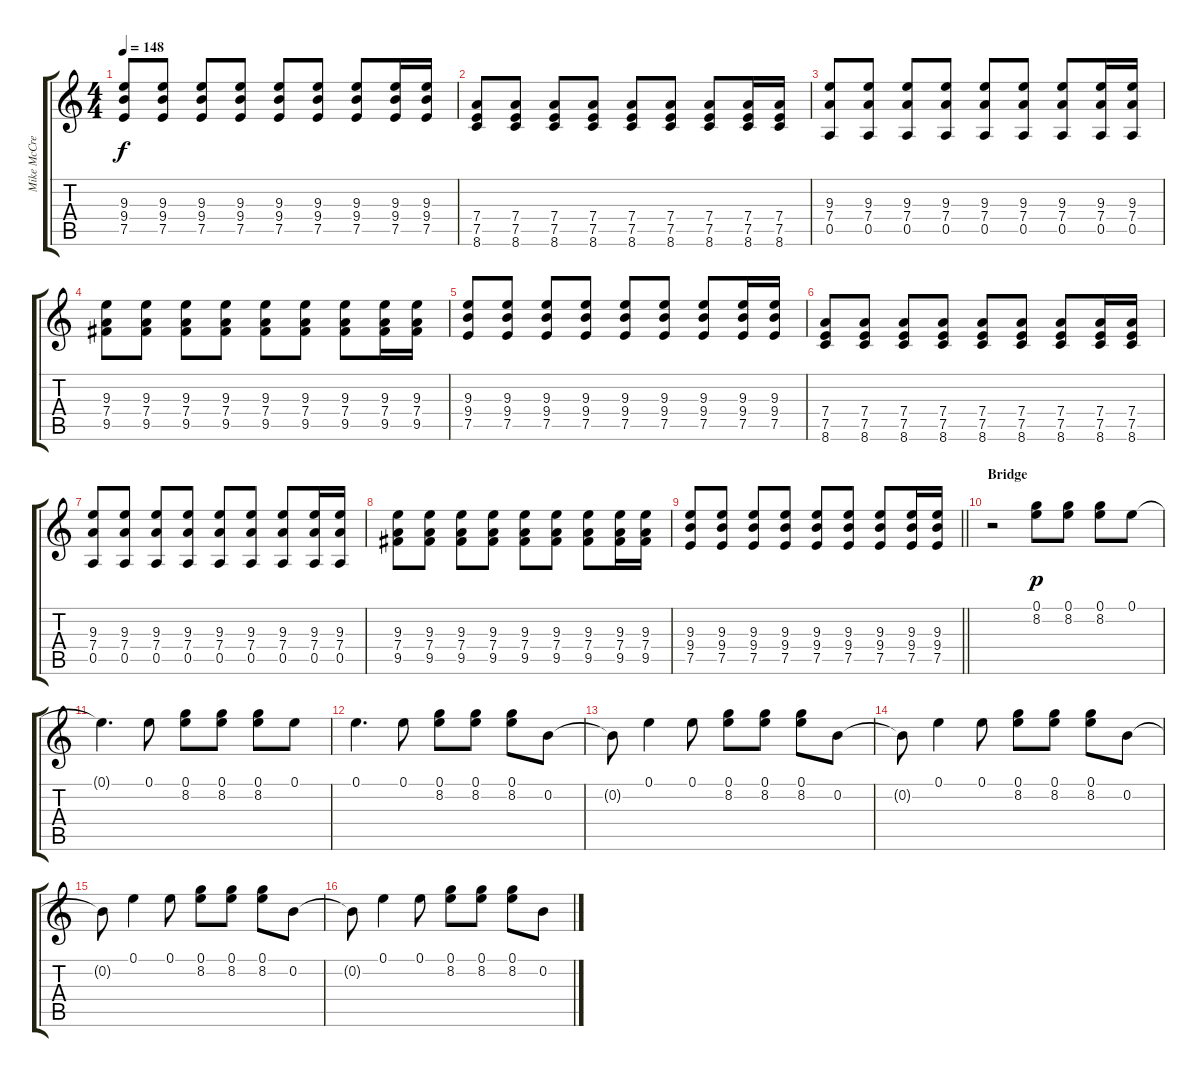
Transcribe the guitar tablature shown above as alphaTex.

\track ("Mike McCready" "Mike McCre") {instrument overdrivenguitar}
\staff {score tabs}
\tuning (E4 B3 G3 D3 A2 E2) {hide}
\ts (4 4)
\tempo 148
\clef g2
\ks c
(9.3 9.4 7.5).8{dy f} (9.3 9.4 7.5).8 (9.3 9.4 7.5).8 (9.3 9.4 7.5).8 (9.3 9.4 7.5).8 (9.3 9.4 7.5).8 (9.3 9.4 7.5).8 (9.3 9.4 7.5).16 (9.3 9.4 7.5).16 |
(7.4 7.5 8.6).8 (7.4 7.5 8.6).8 (7.4 7.5 8.6).8 (7.4 7.5 8.6).8 (7.4 7.5 8.6).8 (7.4 7.5 8.6).8 (7.4 7.5 8.6).8 (7.4 7.5 8.6).16 (7.4 7.5 8.6).16 |
(9.3 7.4 0.5).8 (9.3 7.4 0.5).8 (9.3 7.4 0.5).8 (9.3 7.4 0.5).8 (9.3 7.4 0.5).8 (9.3 7.4 0.5).8 (9.3 7.4 0.5).8 (9.3 7.4 0.5).16 (9.3 7.4 0.5).16 |
(9.3 7.4 9.5).8 (9.3 7.4 9.5).8 (9.3 7.4 9.5).8 (9.3 7.4 9.5).8 (9.3 7.4 9.5).8 (9.3 7.4 9.5).8 (9.3 7.4 9.5).8 (9.3 7.4 9.5).16 (9.3 7.4 9.5).16 |
(9.3 9.4 7.5).8 (9.3 9.4 7.5).8 (9.3 9.4 7.5).8 (9.3 9.4 7.5).8 (9.3 9.4 7.5).8 (9.3 9.4 7.5).8 (9.3 9.4 7.5).8 (9.3 9.4 7.5).16 (9.3 9.4 7.5).16 |
(7.4 7.5 8.6).8 (7.4 7.5 8.6).8 (7.4 7.5 8.6).8 (7.4 7.5 8.6).8 (7.4 7.5 8.6).8 (7.4 7.5 8.6).8 (7.4 7.5 8.6).8 (7.4 7.5 8.6).16 (7.4 7.5 8.6).16 |
(9.3 7.4 0.5).8 (9.3 7.4 0.5).8 (9.3 7.4 0.5).8 (9.3 7.4 0.5).8 (9.3 7.4 0.5).8 (9.3 7.4 0.5).8 (9.3 7.4 0.5).8 (9.3 7.4 0.5).16 (9.3 7.4 0.5).16 |
(9.3 7.4 9.5).8 (9.3 7.4 9.5).8 (9.3 7.4 9.5).8 (9.3 7.4 9.5).8 (9.3 7.4 9.5).8 (9.3 7.4 9.5).8 (9.3 7.4 9.5).8 (9.3 7.4 9.5).16 (9.3 7.4 9.5).16 |
\barLineRight lightlight
(9.3 9.4 7.5).8 (9.3 9.4 7.5).8 (9.3 9.4 7.5).8 (9.3 9.4 7.5).8 (9.3 9.4 7.5).8 (9.3 9.4 7.5).8 (9.3 9.4 7.5).8 (9.3 9.4 7.5).16 (9.3 9.4 7.5).16 |
\section ("" "Bridge")
r.2 (0.1 8.2).8{dy p} (0.1 8.2).8 (0.1 8.2).8 0.1.8 |
0.1{t}.4{d} 0.1.8 (0.1 8.2).8 (0.1 8.2).8 (0.1 8.2).8 0.1.8 |
0.1.4{d} 0.1.8 (0.1 8.2).8 (0.1 8.2).8 (0.1 8.2).8 0.2.8 |
0.2{t}.8 0.1.4 0.1.8 (0.1 8.2).8 (0.1 8.2).8 (0.1 8.2).8 0.2.8 |
0.2{t}.8 0.1.4 0.1.8 (0.1 8.2).8 (0.1 8.2).8 (0.1 8.2).8 0.2.8 |
0.2{t}.8 0.1.4 0.1.8 (0.1 8.2).8 (0.1 8.2).8 (0.1 8.2).8 0.2.8 |
0.2{t}.8 0.1.4 0.1.8 (0.1 8.2).8 (0.1 8.2).8 (0.1 8.2).8 0.2.8
